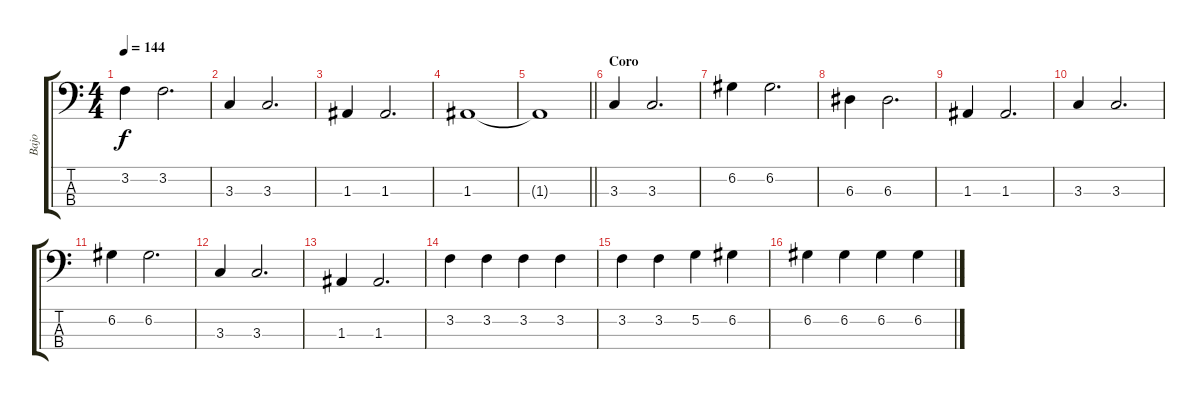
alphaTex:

\track ("Bajo" "Bajo") {instrument electricbassfinger}
\staff {score tabs}
\tuning (G2 D2 A1 E1) {hide}
\ts (4 4)
\tempo 144
\clef f4
\ks c
3.2.4{dy f} 3.2.2{d} |
3.3.4 3.3.2{d} |
1.3.4 1.3.2{d} |
1.3.1 |
\barLineRight lightlight
1.3{t}.1 |
\section ("" "Coro")
3.3.4 3.3.2{d} |
6.2.4 6.2.2{d} |
6.3.4 6.3.2{d} |
1.3.4 1.3.2{d} |
3.3.4 3.3.2{d} |
6.2.4 6.2.2{d} |
3.3.4 3.3.2{d} |
1.3.4 1.3.2{d} |
3.2.4 3.2.4 3.2.4 3.2.4 |
3.2.4 3.2.4 5.2.4 6.2.4 |
6.2.4 6.2.4 6.2.4 6.2.4
